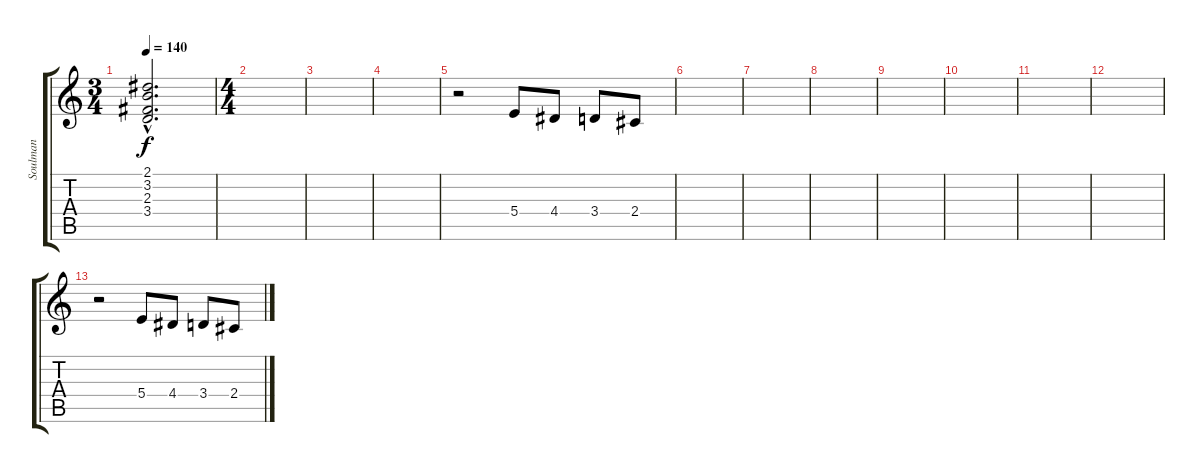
\track ("Soulman" "Soulman") {instrument distortionguitar}
\staff {score tabs}
\tuning (Db4 Ab3 E3 B2 Gb2 Db2) {hide}
\ts (3 4)
\tempo 140
\clef g2
\ks c
(2.1{hac t} 3.2{hac t} 2.3{hac t} 3.4{hac t}).2{d dy f} |
\ts (4 4)
|
|
|
r.2 5.4.8 4.4.8 3.4.8 2.4.8 |
|
|
|
|
|
|
|
r.2 5.4.8 4.4.8 3.4.8 2.4.8
